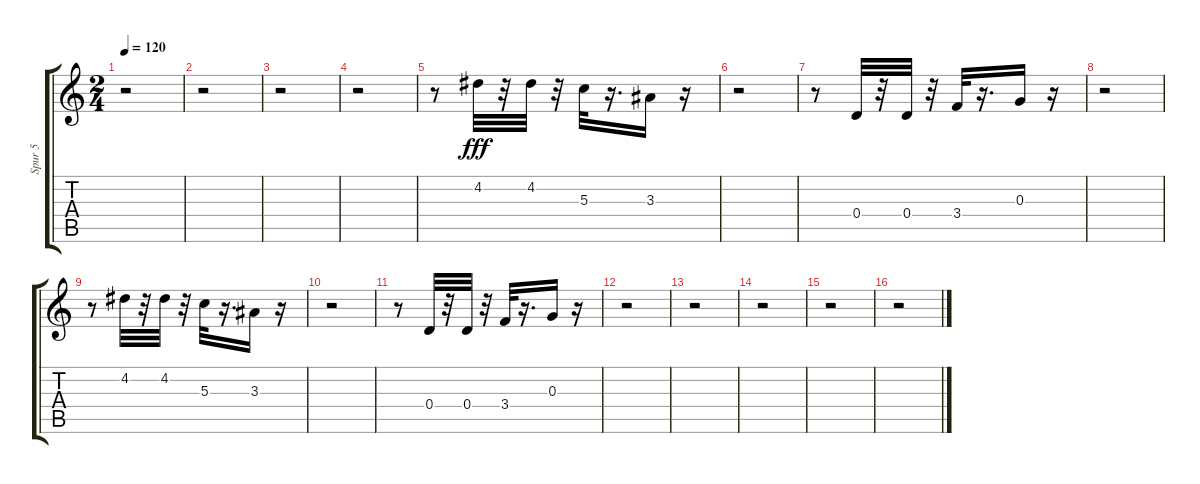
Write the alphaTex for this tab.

\track ("Spur 5" "Spur 5") {instrument electricguitarmuted}
\staff {score tabs}
\tuning (E4 B3 G3 D3 A2 E2) {hide}
\ts (2 4)
\tempo 120
\clef g2
\ks c
r.2{dy fff} |
r.2 |
r.2 |
r.2 |
r.8 4.2.32 r.32 4.2.32 r.32 5.3.32 r.16{d} 3.3.16 r.16 |
r.2 |
r.8 0.4.32 r.32 0.4.32 r.32 3.4.32 r.16{d} 0.3.16 r.16 |
r.2 |
r.8 4.2.32 r.32 4.2.32 r.32 5.3.32 r.16{d} 3.3.16 r.16 |
r.2 |
r.8 0.4.32 r.32 0.4.32 r.32 3.4.32 r.16{d} 0.3.16 r.16 |
r.2 |
r.2 |
r.2 |
r.2 |
r.2
